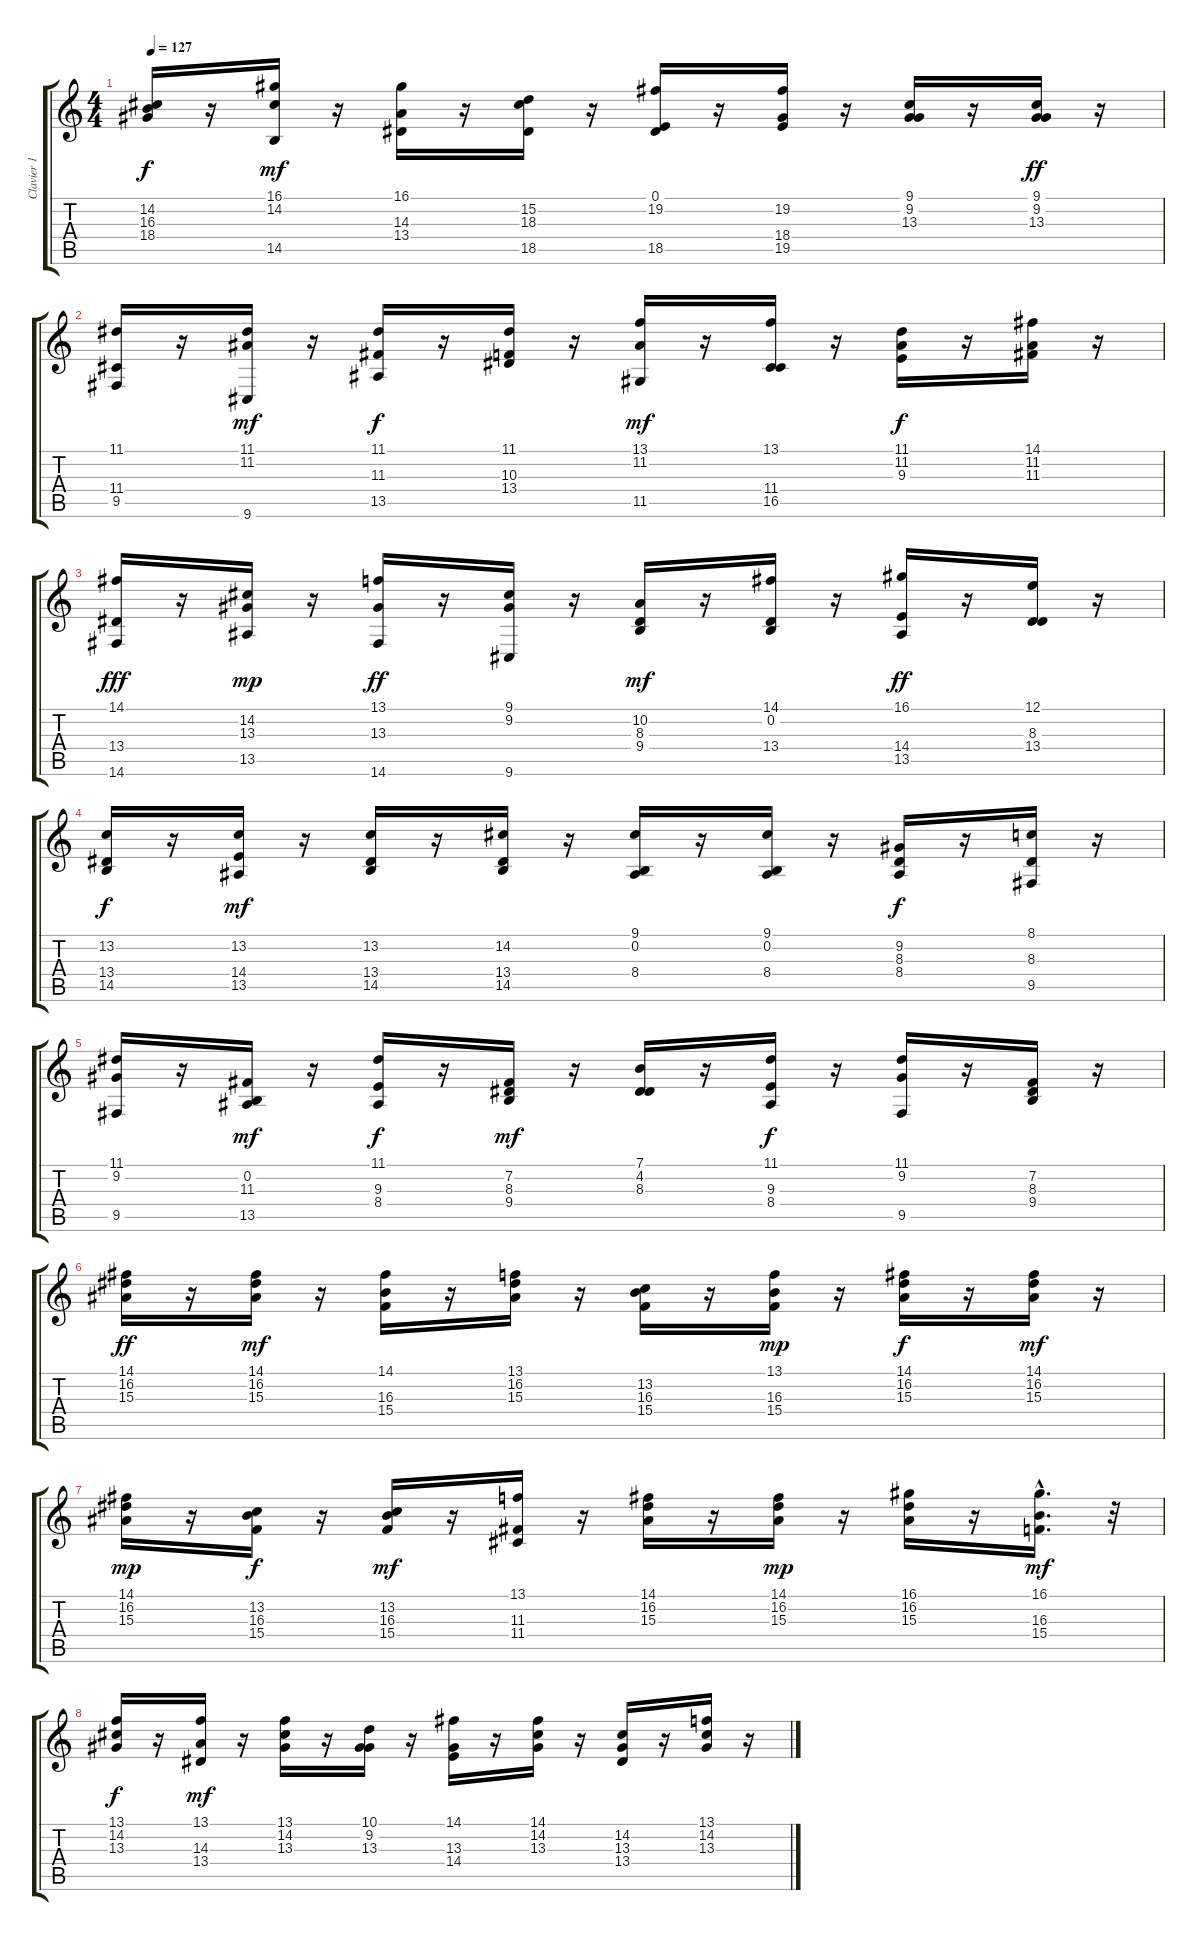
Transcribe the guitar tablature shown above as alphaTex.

\track ("Clavier 1" "Clavier 1") {instrument rockorgan}
\staff {score tabs}
\tuning (E4 B3 G3 D3 A2 E2) {hide}
\ts (4 4)
\tempo 127
\clef g2
\ks c
(14.2 16.3 18.4).16{dy f} r.16 (16.1 14.2 14.5).16{dy mf} r.16 (16.1 14.3 13.4).16 r.16 (15.2 18.3 18.5).16 r.16 (0.1 19.2 18.5).16 r.16 (19.2 18.4 19.5).16 r.16 (9.1 9.2 13.3).16 r.16 (9.1 9.2 13.3).16{dy ff} r.16 |
(11.1 11.4 9.5).16 r.16 (11.1 11.2 9.6).16{dy mf} r.16 (11.1 11.3 13.5).16{dy f} r.16 (11.1 10.3 13.4).16 r.16 (13.1 11.2 11.5).16{dy mf} r.16 (13.1 11.4 16.5).16 r.16 (11.1 11.2 9.3).16{dy f} r.16 (14.1 11.2 11.3).16 r.16 |
(14.1 13.4 14.6).16{dy fff} r.16 (14.2 13.3 13.5).16{dy mp} r.16 (13.1 13.3 14.6).16{dy ff} r.16 (9.1 9.2 9.6).16 r.16 (10.2 8.3 9.4).16{dy mf} r.16 (14.1 0.2 13.4).16 r.16 (16.1 14.4 13.5).16{dy ff} r.16 (12.1 8.3 13.4).16 r.16 |
(13.2 13.4 14.5).16{dy f} r.16 (13.2 14.4 13.5).16{dy mf} r.16 (13.2 13.4 14.5).16 r.16 (14.2 13.4 14.5).16 r.16 (9.1 0.2 8.4).16 r.16 (9.1 0.2 8.4).16 r.16 (9.2 8.3 8.4).16{dy f} r.16 (8.1 8.3 9.5).16 r.16 |
(11.1 9.2 9.5).16 r.16 (0.2 11.3 13.5).16{dy mf} r.16 (11.1 9.3 8.4).16{dy f} r.16 (7.2 8.3 9.4).16{dy mf} r.16 (7.1 4.2 8.3).16 r.16 (11.1 9.3 8.4).16{dy f} r.16 (11.1 9.2 9.5).16 r.16 (7.2 8.3 9.4).16 r.16 |
(14.1 16.2 15.3).16{dy ff} r.16 (14.1 16.2 15.3).16{dy mf} r.16 (14.1 16.3 15.4).16 r.16 (13.1 16.2 15.3).16 r.16 (13.2 16.3 15.4).16 r.16 (13.1 16.3 15.4).16{dy mp} r.16 (14.1 16.2 15.3).16{dy f} r.16 (14.1 16.2 15.3).16{dy mf} r.16 |
(14.1 16.2 15.3).16{dy mp} r.16 (13.2 16.3 15.4).16{dy f} r.16 (13.2 16.3 15.4).16{dy mf} r.16 (13.1 11.3 11.4).16 r.16 (14.1 16.2 15.3).16 r.16 (14.1 16.2 15.3).16{dy mp} r.16 (16.1 16.2 15.3).16 r.16 (16.1{hac} 16.3 15.4).16{d dy mf} r.32 |
(13.1 14.2 13.3).16{dy f} r.16 (13.1 14.3 13.4).16{dy mf} r.16 (13.1 14.2 13.3).16 r.16 (10.1 9.2 13.3).16 r.16 (14.1 13.3 14.4).16 r.16 (14.1 14.2 13.3).16 r.16 (14.2 13.3 13.4).16 r.16 (13.1 14.2 13.3).16 r.16
